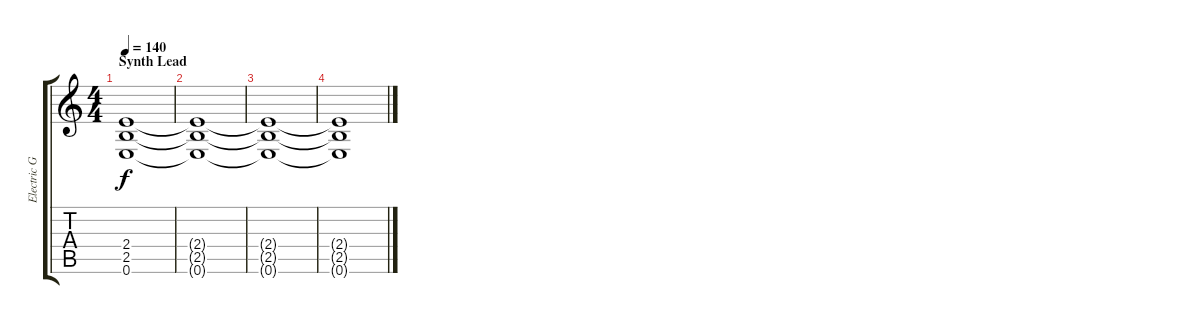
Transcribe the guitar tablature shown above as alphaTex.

\track ("Electric Guitar 2" "Electric G") {instrument distortionguitar}
\staff {score tabs}
\tuning (E4 B3 G3 D3 A2 E2) {hide}
\ts (4 4)
\section ("" "Synth Lead")
\tempo 140
\clef g2
\ks c
(2.4 2.5 0.6).1{dy f} |
(2.4{t} 2.5{t} 0.6{t}).1 |
(2.4{t} 2.5{t} 0.6{t}).1 |
(2.4{t} 2.5{t} 0.6{t}).1
